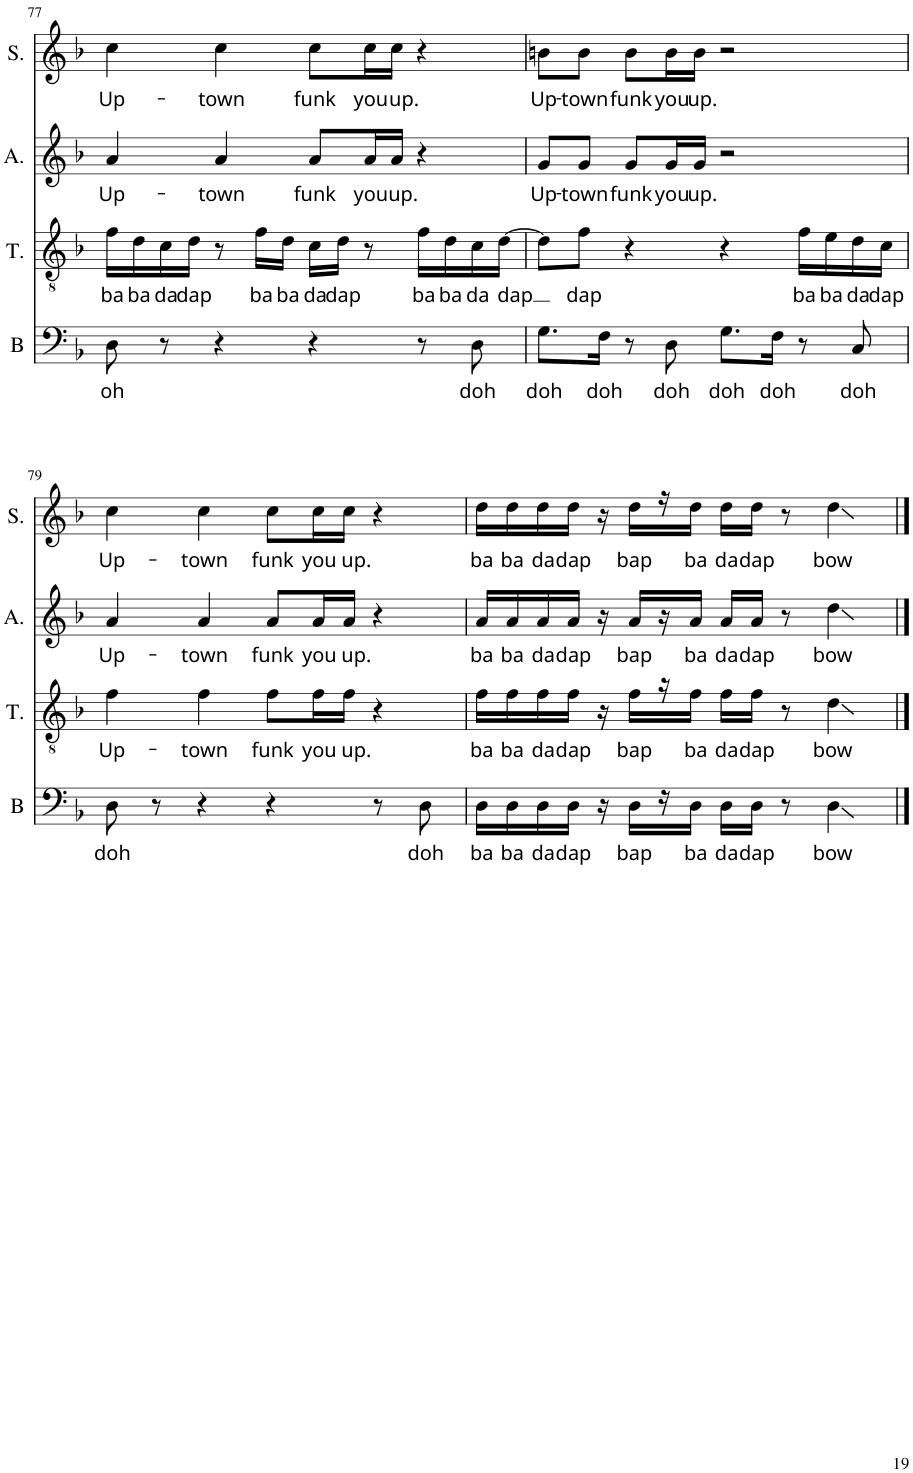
**kern	**kern	**kern	**text	**kern	**text	**kern	**text	**kern	**text
*part5	*part5	*part4	*part4	*part3	*part3	*part2	*part2	*part1	*part1
*staff6	*staff5	*staff4	*staff4	*staff3	*staff3	*staff2	*staff2	*staff1	*staff1
*I"Piano	*	*I"Bass	*	*I"Tenor	*	*I"Alto	*	*I"Soprano	*
*I'Pno	*	*I'B	*	*I'T	*	*I'A	*	*I'S	*
!!LO:PB:g=z
*clefF4	*clefG2	*clefF4	*	*clefGv2	*	*clefG2	*	*clefG2	*
*k[b-]	*k[b-]	*k[b-]	*	*k[b-]	*	*k[b-]	*	*k[b-]	*
*M4/4	*M4/4	*M4/4	*	*M4/4	*	*M4/4	*	*M4/4	*
=77	=77	=77	=77	=77	=77	=77	=77	=77	=77
!	!	!	!LO:LY:b	!	!LO:LY:b	!	!LO:LY:b	!	!LO:LY:b
8D	16f/ 16a/ 16cc/LL	8D\	oh	16f\LL	ba	4a/	Up-	4cc\	Up-
!	!	!	!	!	!LO:LY:b	!	!	!	!
.	16d/J	.	.	16d\	ba	.	.	.	.
!	!	!	!	!	!LO:LY:b	!	!	!	!
8r	16c/L	8r	.	16c\	da	.	.	.	.
!	!	!	!	!	!LO:LY:b	!	!	!	!
.	16d/JJ	.	.	16d\JJ	dap	.	.	.	.
!	!	!	!	!	!	!	!LO:LY:b	!	!LO:LY:b
4r	8a/ 8cc/L	4r	.	8r	.	4a/	-town	4cc\	-town
!	!	!	!	!	!LO:LY:b	!	!	!	!
.	16f/L	.	.	16f\LL	ba	.	.	.	.
!	!	!	!	!	!LO:LY:b	!	!	!	!
.	16d/JJ	.	.	16d\JJ	ba	.	.	.	.
!	!	!	!	!	!LO:LY:b	!	!LO:LY:b	!	!LO:LY:b
4r	16c/ 16a/ 16cc/LL	4r	.	16c\LL	da	8a/L	funk	8cc\L	funk
!	!	!	!	!	!LO:LY:b	!	!	!	!
.	16d/J	.	.	16d\JJ	dap	.	.	.	.
!	!	!	!	!	!	!	!LO:LY:b	!	!LO:LY:b
.	16a/ 16cc/L	.	.	8r	.	16a/L	you	16cc\L	you
!	!	!	!	!	!	!	!LO:LY:b	!	!LO:LY:b
.	16a/ 16cc/JJ	.	.	.	.	16a/JJ	up.	16cc\JJ	up.
!	!	!	!	!	!LO:LY:b	!	!	!	!
8r	16f/LL	8r	.	16f\LL	ba	4r	.	4r	.
!	!	!	!	!	!LO:LY:b	!	!	!	!
.	16d/J	.	.	16d\	ba	.	.	.	.
!	!	!	!LO:LY:b	!	!LO:LY:b	!	!	!	!
8D	16c/L	8D\	doh	16c\	da	.	.	.	.
!	!	!	!	!	!LO:LY:b	!	!	!	!
.	[>16d/JJ	.	.	[>16d\JJ	dap	.	.	.	.
=78	=78	=78	=78	=78	=78	=78	=78	=78	=78
!	!	!	!LO:LY:b	!	!	!	!LO:LY:b	!	!LO:LY:b
8.G\L	8d]/ 8g/ 8bn/L	8.G\L	doh	8d\L]	.	8g/L	Up-	8bn\L	Up-
!	!	!	!	!	!LO:LY:b	!	!LO:LY:b	!	!LO:LY:b
.	8f/ 8g/ 8b/J	.	.	8f\J	dap	8g/J	-town	8b\J	-town
!	!	!	!LO:LY:b	!	!	!	!	!	!
16F\Jk	.	16F\Jk	doh	.	.	.	.	.	.
!	!	!	!	!	!	!	!LO:LY:b	!	!LO:LY:b
8r	8g/ 8b/L	8r	.	4r	.	8g/L	funk	8b\L	funk
!	!	!	!LO:LY:b	!	!	!	!LO:LY:b	!	!LO:LY:b
8D	16g/ 16b/L	8D\	doh	.	.	16g/L	you	16b\L	you
!	!	!	!	!	!	!	!LO:LY:b	!	!LO:LY:b
.	16g/ 16b/JJ	.	.	.	.	16g/JJ	up.	16b\JJ	up.
!	!	!	!LO:LY:b	!	!	!	!	!	!
8.G\L	4r	8.G\L	doh	4r	.	2r	.	2r	.
!	!	!	!LO:LY:b	!	!	!	!	!	!
16F\Jk	.	16F\Jk	doh	.	.	.	.	.	.
!	!	!	!	!	!LO:LY:b	!	!	!	!
8r	16f/LL	8r	.	16f\LL	ba	.	.	.	.
!	!	!	!	!	!LO:LY:b	!	!	!	!
.	16e/J	.	.	16e\	ba	.	.	.	.
!	!	!	!LO:LY:b	!	!LO:LY:b	!	!	!	!
8C	16d/L	8C/	doh	16d\	da	.	.	.	.
!	!	!	!	!	!LO:LY:b	!	!	!	!
.	16c/JJ	.	.	16c\JJ	dap	.	.	.	.
!!LO:LB:g=z
=79	=79	=79	=79	=79	=79	=79	=79	=79	=79
!	!	!	!LO:LY:b	!	!LO:LY:b	!	!LO:LY:b	!	!LO:LY:b
8D	4f 4a 4cc	8D\	doh	4f\	Up-	4a/	Up-	4cc\	Up-
8r	.	8r	.	.	.	.	.	.	.
!	!	!	!	!	!LO:LY:b	!	!LO:LY:b	!	!LO:LY:b
4r	4f 4a 4cc	4r	.	4f\	-town	4a/	-town	4cc\	-town
!	!	!	!	!	!LO:LY:b	!	!LO:LY:b	!	!LO:LY:b
4r	8f/ 8a/ 8cc/L	4r	.	8f\L	funk	8a/L	funk	8cc\L	funk
!	!	!	!	!	!LO:LY:b	!	!LO:LY:b	!	!LO:LY:b
.	16f/ 16a/ 16cc/L	.	.	16f\L	you	16a/L	you	16cc\L	you
!	!	!	!	!	!LO:LY:b	!	!LO:LY:b	!	!LO:LY:b
.	16f/ 16a/ 16cc/JJ	.	.	16f\JJ	up.	16a/JJ	up.	16cc\JJ	up.
8r	4r	8r	.	4r	.	4r	.	4r	.
!	!	!	!LO:LY:b	!	!	!	!	!	!
8D	.	8D\	doh	.	.	.	.	.	.
=80	=80	=80	=80	=80	=80	=80	=80	=80	=80
!	!	!	!LO:LY:b	!	!LO:LY:b	!	!LO:LY:b	!	!LO:LY:b
16D\LL	16f/ 16a/ 16dd/LL	16D\LL	ba	16f\LL	ba	16a/LL	ba	16dd\LL	ba
!	!	!	!LO:LY:b	!	!LO:LY:b	!	!LO:LY:b	!	!LO:LY:b
16D\J	16f/ 16a/ 16dd/J	16D\	ba	16f\	ba	16a/	ba	16dd\	ba
!	!	!	!LO:LY:b	!	!LO:LY:b	!	!LO:LY:b	!	!LO:LY:b
16D\L	16f/ 16a/ 16dd/L	16D\	da	16f\	da	16a/	da	16dd\	da
!	!	!	!LO:LY:b	!	!LO:LY:b	!	!LO:LY:b	!	!LO:LY:b
16D\JJ	16f/ 16a/ 16dd/JJ	16D\JJ	dap	16f\JJ	dap	16a/JJ	dap	16dd\JJ	dap
16r	16r	16r	.	16r	.	16r	.	16r	.
!	!	!	!LO:LY:b	!	!LO:LY:b	!	!LO:LY:b	!	!LO:LY:b
16D	16f 16a 16dd	16D\LL	bap	16f\LL	bap	16a/LL	bap	16dd\LL	bap
16r	16r	16r	.	16r	.	16r	.	16r	.
!	!	!	!LO:LY:b	!	!LO:LY:b	!	!LO:LY:b	!	!LO:LY:b
16D	16f 16a 16dd	16D\JJ	ba	16f\JJ	ba	16a/JJ	ba	16dd\JJ	ba
!	!	!	!LO:LY:b	!	!LO:LY:b	!	!LO:LY:b	!	!LO:LY:b
16D\LL	16f/ 16a/ 16dd/LL	16D\LL	da	16f\LL	da	16a/LL	da	16dd\LL	da
!	!	!	!LO:LY:b	!	!LO:LY:b	!	!LO:LY:b	!	!LO:LY:b
16D\JJ	16f/ 16a/ 16dd/JJ	16D\JJ	dap	16f\JJ	dap	16a/JJ	dap	16dd\JJ	dap
8r	8r	8r	.	8r	.	8r	.	8r	.
!	!	!	!LO:LY:b	!	!LO:LY:b	!	!LO:LY:b	!	!LO:LY:b
4D	4d 4dd	4D\	bow	4d\	bow	4dd\	bow	4dd\	bow
==	==	==	==	==	==	==	==	==	==
*-	*-	*-	*-	*-	*-	*-	*-	*-	*-
